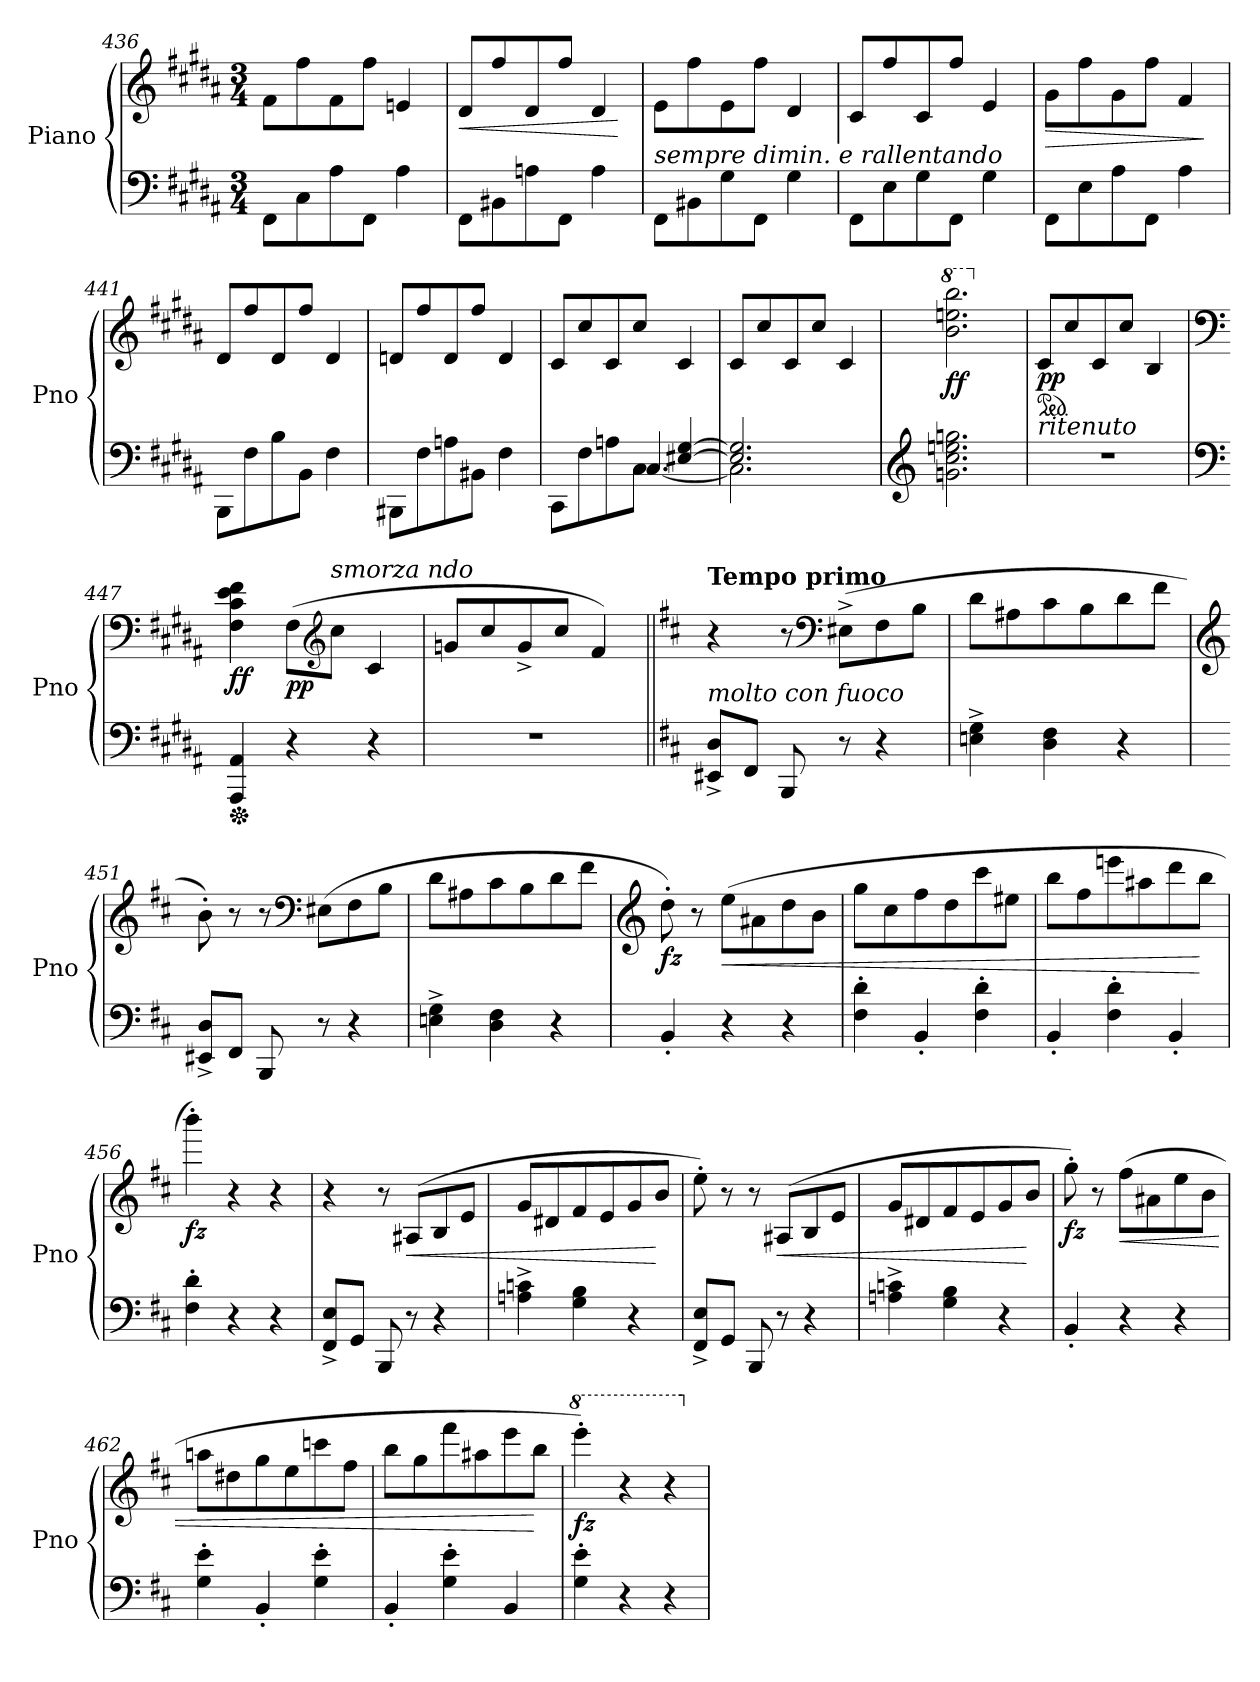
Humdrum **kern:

**kern	**kern	**dynam
*part1	*part1	*part1
*staff2	*staff1	*staff1/2
*I"Piano	*	*
*I'Pno	*	*
*clefF4	*clefG2	*
*k[f#c#g#d#a#]	*k[f#c#g#d#a#]	*
*M3/4	*M3/4	*
=436	=436	=436
8FF#\L	8f#\L	.
8C#\	8ff#\	.
8A#\	8f#\	.
8FF#\J	8ff#\J	.
4A#\	4en/	.
!!LO:LB:g=z
=437	=437	=437
!	!	!LO:HP:b
8FF#\L	8d#/L	<
8BB#X\	8ff#/	.
8An\	8d#/	.
8FF#\J	8ff#/J	.
4A\	4d#/	.
.	.	[
=438	=438	=438
!LO:TX:a:i:t=sempre dimin. e rallentando	!	!
8FF#\L	8e\L	.
8BB#X\	8ff#\	.
8G#\	8e\	.
8FF#\J	8ff#\J	.
4G#\	4d#/	.
=439	=439	=439
8FF#\L	8c#/L	.
8E\	8ff#/	.
8G#\	8c#/	.
8FF#\J	8ff#/J	.
4G#\	4e/	.
=440	=440	=440
!	!	!LO:HP:b
8FF#\L	8g#\L	>
8E\	8ff#\	.
8A#\	8g#\	.
8FF#\J	8ff#\J	.
4A#\	4f#/	.
.	.	]
=441	=441	=441
8BBB\L	8d#/L	.
8F#\	8ff#/	.
8B\	8d#/	.
8BB\J	8ff#/J	.
4F#\	4d#/	.
=442	=442	=442
8BBB#X\L	8dn/L	.
8F#\	8ff#/	.
8An\	8d/	.
8BB#X\J	8ff#/J	.
4F#\	4d/	.
!!LO:PB:g=z
=443	=443	=443
*^	*	*
8CC#\L	4.ryy	8c#/L	.
8F#\	.	8cc#/	.
8An\	.	8c#/	.
8C#\J	[4.C#/	8cc#/J	.
[4E#X/ [4G#/	.	4c#/	.
=444	=444	=444	=444
2.E#/] 2.G#/]	2.C#\]	8c#/L	.
.	.	8cc#/	.
.	.	8c#/	.
.	.	8cc#/J	.
.	.	4c#/	.
*v	*v	*	*
=445	=445	=445
*clefG2	*	*
*	*8va	*
!	!	!LO:DY:b
2.gn\ 2.cc#\ 2.een\ 2.ggn\	2.bb\ 2.eeen\ 2.bbb\	ff
=446	=446	=446
*	*X8va	*
*	*ped	*
!LO:TX:a:i:t=ritenuto	!	!
!	!	!LO:DY:b
2.r	8c#/L	pp
.	8cc#/	.
.	8c#/	.
.	8cc#/J	.
.	4B/	.
=447	=447	=447
*clefF4	*clefF4	*
*Xped	*	*
!	!	!LO:DY:b
4AAA#/ 4AA#/	4F#\ 4c#\ 4e\ 4f#\	ff
!	!	!LO:DY:b
4r	(8F#\L	pp
*	*clefG2	*
!	!LO:TX:a:i:t=smorza ndo	!
.	8cc#\J	.
4r	4c#/	.
=448	=448	=448
2.r	8gn/L	.
.	8cc#/	.
.	8g^/	.
.	8cc#/J	.
.	4f#/)	.
!!LO:LB:g=z
=449||	=449||	=449||
*k[f#c#]	*k[f#c#]	*
!	!LO:TX:a:B:t=Tempo primo	!
!LO:TX:a:i:t=molto con fuoco	!	!
8EE#X/^ 8D/^L	4r	.
8FF#/J	.	.
8BBB/	8r	.
*	*clefF4	*
8r	(8E#X^\L	.
4r	8F#\	.
.	8B\J	.
=450	=450	=450
4En\^ 4G\^	8d\L	.
.	8A#X\	.
4D\ 4F#\	8c#\	.
.	8B\	.
4r	8d\	.
.	8f#\J	.
=451	=451	=451
*	*clefG2	*
8EE#X/^ 8D/^L	8b'\)	.
8FF#/J	8r	.
8BBB/	8r	.
*	*clefF4	*
8r	(8E#X\L	.
4r	8F#\	.
.	8B\J	.
=452	=452	=452
4En\^ 4G\^	8d\L	.
.	8A#X\	.
4D\ 4F#\	8c#\	.
.	8B\	.
4r	8d\	.
.	8f#\J	.
=453	=453	=453
*	*clefG2	*
!	!	!LO:DY:b
4BB'/	8dd'\)	fz
.	8r	.
!	!	!LO:HP:b
4r	(8ee\L	<
.	8a#X\	.
4r	8dd\	.
.	8b\J	.
!!LO:LB:g=z
=454	=454	=454
4F#\' 4d\'	8gg\L	.
.	8cc#\	.
4BB'/	8ff#\	.
.	8dd\	.
4F#\' 4d\'	8ccc#\	.
.	8ee#X\J	.
!!LO:LB:g=z
=455	=455	=455
4BB'/	8bb\L	.
.	8ff#\	.
4F#\' 4d\'	8eeen\	.
.	8aa#X\	.
4BB'/	8ddd\	.
.	8bb\J	[
=456	=456	=456
!	!	!LO:DY:b
4F#\' 4d\'	4bbb'\)	fz
4r	4r	.
4r	4r	.
=457	=457	=457
8FF#/^ 8E/^L	4r	.
8GG/J	.	.
8BBB/	8r	.
!	!	!LO:HP:b
8r	(8A#X/L	<
4r	8B/	.
.	8e/J	.
=458	=458	=458
4An\^ 4cn\^	8g/L	.
.	8d#X/	.
4G\ 4B\	8f#/	.
.	8e/	.
4r	8g/	.
.	8b/J	[
=459	=459	=459
8FF#/^ 8E/^L	8ee'\)	.
8GG/J	8r	.
8BBB/	8r	.
!	!	!LO:HP:b
8r	(8A#X/L	<
4r	8B/	.
.	8e/J	.
=460	=460	=460
4An\^ 4cn\^	8g/L	.
.	8d#X/	.
4G\ 4B\	8f#/	.
.	8e/	.
4r	8g/	.
.	8b/J	[
!!LO:LB:g=z
=461	=461	=461
!	!	!LO:DY:b
4BB'/	8gg'\)	fz
.	8r	.
!	!	!LO:HP:b
4r	(8ff#\L	<
.	8a#X\	.
4r	8ee\	.
.	8b\J	.
!!LO:LB:g=z
=462	=462	=462
4G\' 4e\'	8aan\L	.
.	8dd#X\	.
4BB'/	8gg\	.
.	8ee\	.
4G\' 4e\'	8cccn\	.
.	8ff#\J	.
=463	=463	=463
4BB'/	8bb\L	.
.	8gg\	.
4G\' 4e\'	8fff#\	.
.	8aa#X\	.
4BB/	8eee\	.
.	8bb\J	[
=464	=464	=464
*	*8va	*
!	!	!LO:DY:b
4G\' 4e\'	4eeee'\)	fz
4r	4r	.
4r	4r	.
*	*X8va	*
=	=	=
*-	*-	*-
